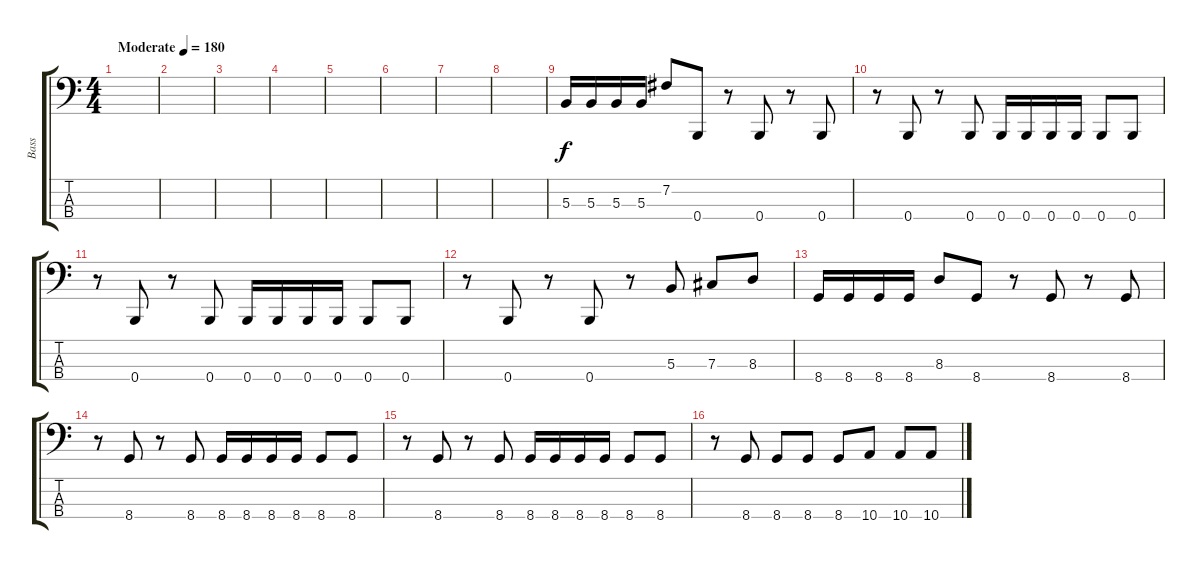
\track ("Bass" "Bass") {instrument electricbasspick}
\staff {score tabs}
\tuning (E2 B1 Gb1 B0) {hide}
\ts (4 4)
\tempo (180 "Moderate")
\clef f4
\ks c
|
|
|
|
|
|
|
|
5.3.16 5.3.16 5.3.16 5.3.16 7.2.8 0.4.8 r.8 0.4.8 r.8 0.4.8 |
r.8 0.4.8 r.8 0.4.8 0.4.16 0.4.16 0.4.16 0.4.16 0.4.8 0.4.8 |
r.8 0.4.8 r.8 0.4.8 0.4.16 0.4.16 0.4.16 0.4.16 0.4.8 0.4.8 |
r.8 0.4.8 r.8 0.4.8 r.8 5.3.8 7.3.8 8.3.8 |
8.4.16 8.4.16 8.4.16 8.4.16 8.3.8 8.4.8 r.8 8.4.8 r.8 8.4.8 |
r.8 8.4.8 r.8 8.4.8 8.4.16 8.4.16 8.4.16 8.4.16 8.4.8 8.4.8 |
r.8 8.4.8 r.8 8.4.8 8.4.16 8.4.16 8.4.16 8.4.16 8.4.8 8.4.8 |
r.8 8.4.8 8.4.8 8.4.8 8.4.8 10.4.8 10.4.8 10.4.8
